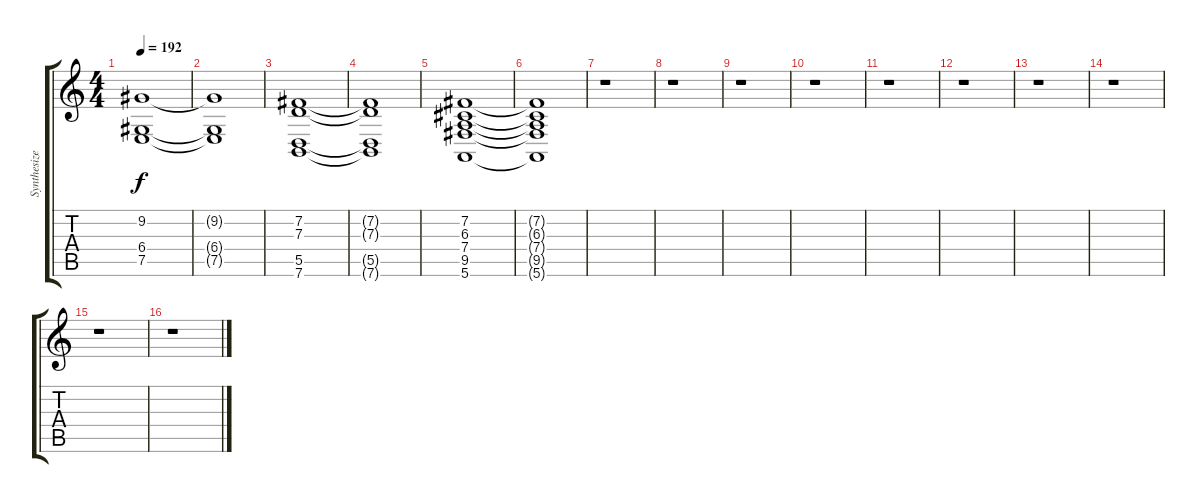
\track ("Synthesizer" "Synthesize") {instrument drawbarorgan}
\staff {score tabs}
\tuning (E4 B3 G3 D3 A2 E2) {hide}
\ts (4 4)
\tempo 192
\clef g2
\ks c
(9.2 6.4 7.5).1{dy f} |
(9.2{t} 6.4{t} 7.5{t}).1 |
(7.2 7.3 5.5 7.6).1 |
(7.2{t} 7.3{t} 5.5{t} 7.6{t}).1 |
(7.2 6.3 7.4 9.5 5.6).1 |
(7.2{t} 6.3{t} 7.4{t} 9.5{t} 5.6{t}).1 |
r.1 |
r.1 |
r.1 |
r.1 |
r.1 |
r.1 |
r.1 |
r.1 |
r.1 |
r.1
